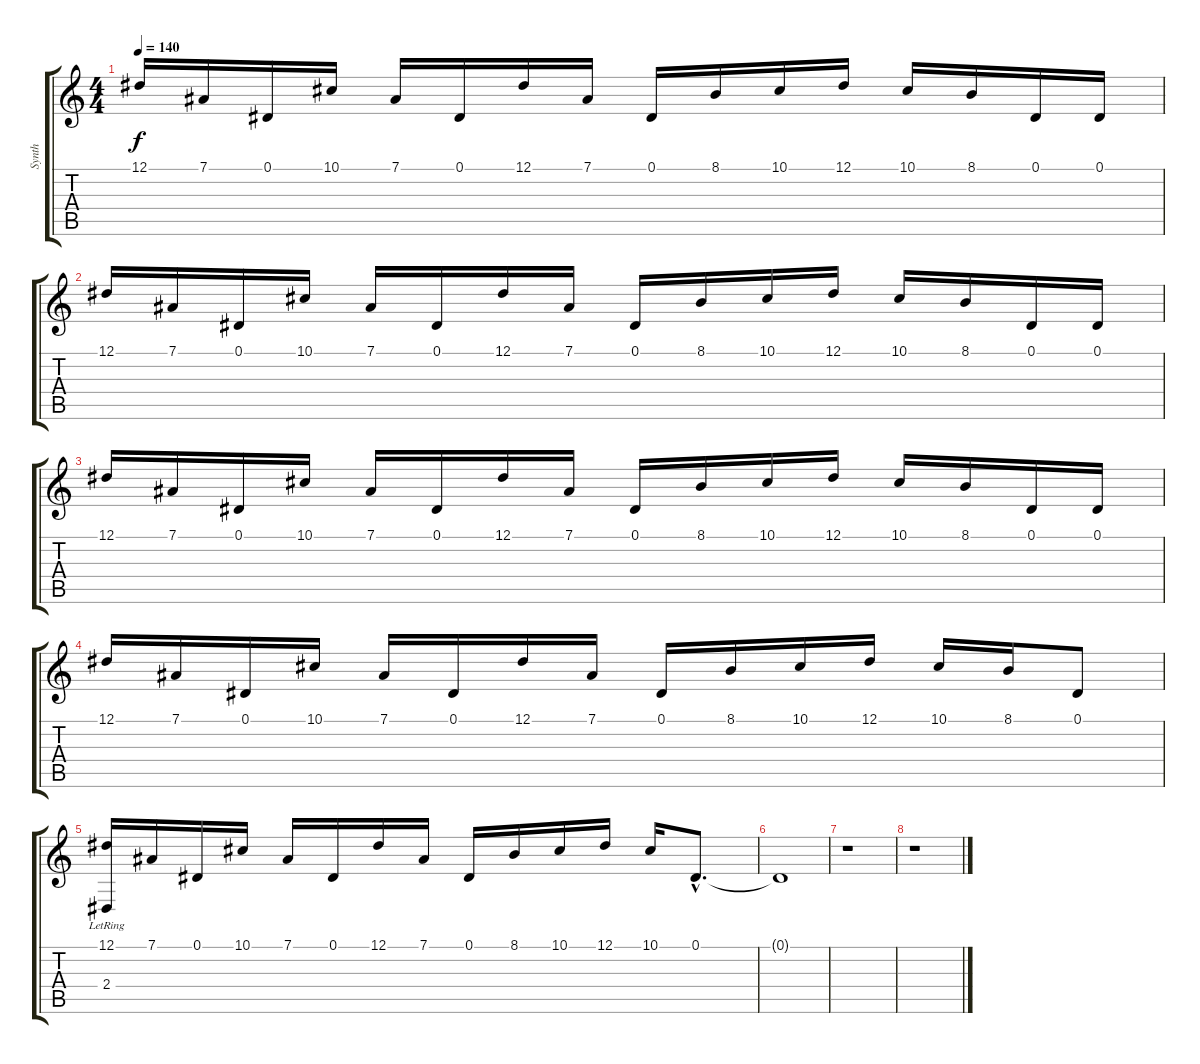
\track ("Synth" "Synth") {instrument lead1square}
\staff {score tabs}
\tuning (Eb4 Bb3 Gb3 Db3 Ab2 Eb2) {hide}
\ts (4 4)
\tempo 140
\clef g2
\ks c
12.1.16{dy f balance 8} 7.1.16 0.1.16 10.1.16 7.1.16 0.1.16 12.1.16 7.1.16 0.1.16 8.1.16 10.1.16 12.1.16 10.1.16 8.1.16 0.1.16 0.1.16 |
12.1.16{balance 16} 7.1.16 0.1.16 10.1.16 7.1.16 0.1.16 12.1.16 7.1.16 0.1.16 8.1.16 10.1.16 12.1.16 10.1.16 8.1.16 0.1.16 0.1.16 |
12.1.16{balance 8} 7.1.16 0.1.16 10.1.16 7.1.16 0.1.16 12.1.16 7.1.16 0.1.16 8.1.16 10.1.16 12.1.16 10.1.16 8.1.16 0.1.16 0.1.16 |
12.1.16{balance 0} 7.1.16 0.1.16 10.1.16 7.1.16 0.1.16 12.1.16 7.1.16 0.1.16 8.1.16 10.1.16 12.1.16 10.1.16 8.1.16 0.1.8 |
(12.1 2.4{lr}).16{balance 8} 7.1.16 0.1.16 10.1.16 7.1.16 0.1.16 12.1.16 7.1.16 0.1.16 8.1.16 10.1.16 12.1.16 10.1.16 0.1{hac}.8{d} |
0.1{t}.1 |
r.1 |
r.1
